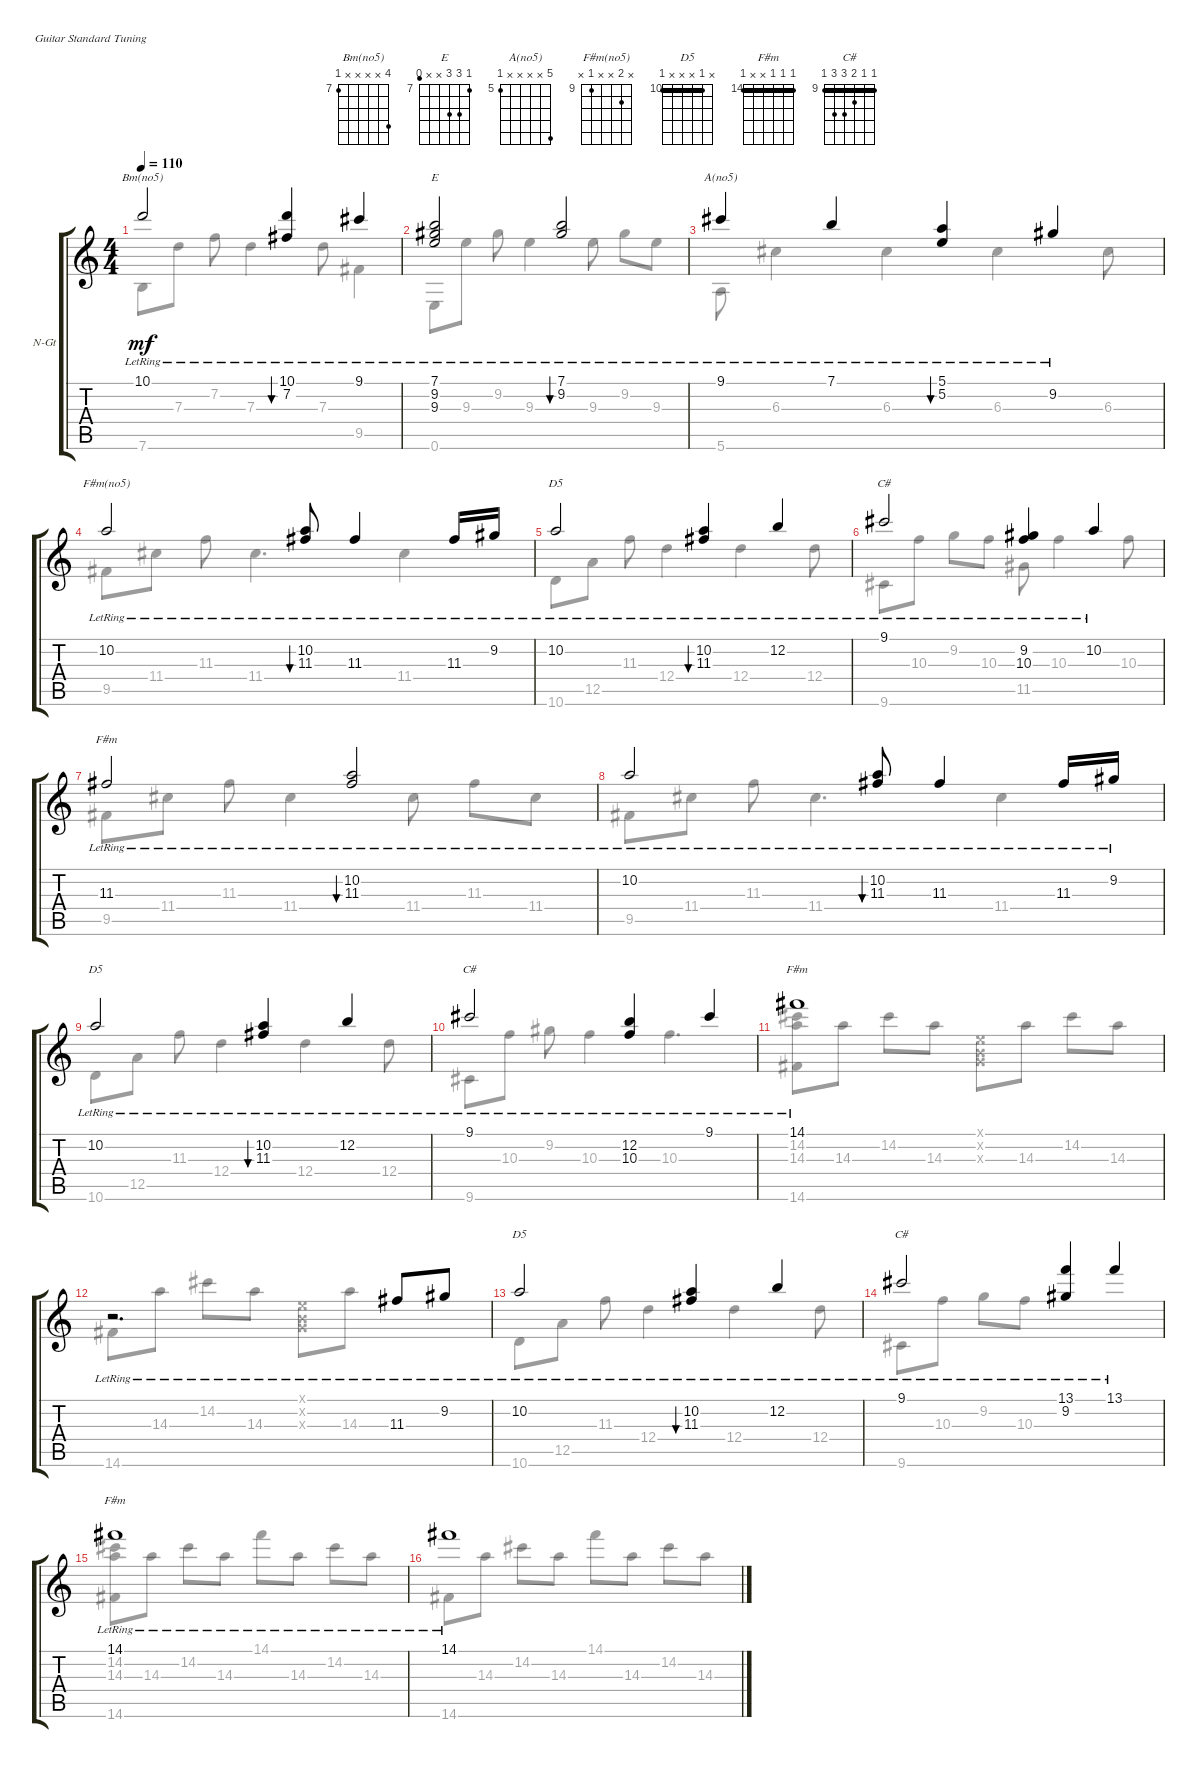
\defaultSystemsLayout 4
\bracketExtendMode groupsimilarinstruments
\firstSystemTrackNameOrientation horizontal
\otherSystemsTrackNameOrientation horizontal
\track ("Nylon Guitar" "N-Gt") {instrument acousticguitarnylon}
\staff {score tabs}
\tuning (E4 B3 G3 D3 A2 E2)
\chord ("Bm(no5)" 10 x x x x 7) {firstfret 7}
\chord ("E" 7 9 9 x x 6) {firstfret 7}
\chord ("A(no5)" 9 x x x x 5) {firstfret 5}
\chord ("F#m(no5)" x 10 x x 9 x) {firstfret 9}
\chord ("D5" x 10 x x x 10) {firstfret 10 barre 10}
\chord ("F#m" x 10 11 11 9 x) {firstfret 9}
\chord ("C#" x 9 10 11 11 9) {firstfret 9 barre 9}
\chord ("C#" 9 9 10 11 11 9) {firstfret 9 barre (9 9)}
\chord ("F#m" 14 14 14 x x 14) {firstfret 14 barre (14 14 14)}
\voice
\ts (4 4)
\tempo 110
\clef g2
\ks c
10.1{lr}.2{ch "Bm(no5)" dy mf} (10.1{lr} 7.2{lr}).4{bu 30} 9.1{lr}.4 |
(7.1{lr} 9.2{lr} 9.3{lr}).2{ch "E"} (7.1{lr} 9.2{lr}).2{bu 30} |
9.1{lr}.4{ch "A(no5)"} 7.1{lr}.4 (5.1{lr} 5.2{lr}).4{bu 30} 9.2{lr}.4 |
10.2{lr}.2{ch "F#m(no5)"} (10.2{lr} 11.3{lr}).8{bu 30} 11.3{lr}.4 11.3{lr}.16 9.2{lr}.16 |
10.2{lr}.2{ch "D5"} (10.2{lr} 11.3{lr}).4{bu 30} 12.2{lr}.4 |
9.1{lr}.2{ch "C#"} (9.2{lr} 10.3{lr}).4 10.2{lr}.4 |
11.3{lr}.2{ch "F#m"} (10.2{lr} 11.3{lr}).2{bu 30} |
10.2{lr}.2 (10.2{lr} 11.3{lr}).8{bu 30} 11.3{lr}.4 11.3{lr}.16 9.2{lr}.16 |
10.2{lr}.2{ch "D5"} (10.2{lr} 11.3{lr}).4{bu 30} 12.2{lr}.4 |
9.1{lr}.2{ch "C#"} (12.2{lr} 10.3{lr}).4 9.1{lr}.4 |
14.1{lr}.1{ch "F#m"} |
r.2{d} 11.3{lr}.8 9.2{lr}.8 |
10.2{lr}.2{ch "D5"} (10.2{lr} 11.3{lr}).4{bu 30} 12.2{lr}.4 |
9.1{lr}.2{ch "C#"} (13.1{lr} 9.2{lr}).4 13.1{lr}.4 |
14.1{lr}.1{ch "F#m"} |
14.1{lr}.1
\voice
\clef g2
\ottava regular
\simile none
\ks c
7.6.8{dy mf} 7.3.8 7.2.8 7.3.4 7.3.8 9.5.4 |
0.6.8 9.3.8 9.2.8 9.3.4 9.3.8 9.2.8 9.3.8 |
5.6.8 6.3.4 6.3.4 6.3.4 6.3.8 |
9.5.8 11.4.8 11.3.8 11.4.4{d} 11.4.4 |
10.6.8 12.5.8 11.3.8 12.4.4 12.4.4 12.4.8 |
9.6.8 10.3.8 9.2.8 10.3.8 11.5.8 10.3.4 10.3.8 |
9.5.8 11.4.8 11.3.8 11.4.4 11.4.8 11.3.8 11.4.8 |
9.5.8 11.4.8 11.3.8 11.4.4{d} 11.4.4 |
10.6.8 12.5.8 11.3.8 12.4.4 12.4.4 12.4.8 |
9.6.8 10.3.8 9.2.8 10.3.4 10.3.4{d} |
(14.6 14.2 14.3).8 14.3.8 14.2.8 14.3.8 (0.1{x} 0.2{x} 0.3{x}).8 14.3.8 14.2.8 14.3.8 |
14.6.8 14.3.8 14.2.8 14.3.8 (0.1{x} 0.2{x} 0.3{x}).8 14.3.8 |
10.6.8 12.5.8 11.3.8 12.4.4 12.4.4 12.4.8 |
9.6.8 10.3.8 9.2.8 10.3.8 |
(14.6 14.2 14.3).8 14.3.8 14.2.8 14.3.8 14.1.8 14.3.8 14.2.8 14.3.8 |
14.6.8 14.3.8 14.2.8 14.3.8 14.1.8 14.3.8 14.2.8 14.3.8
